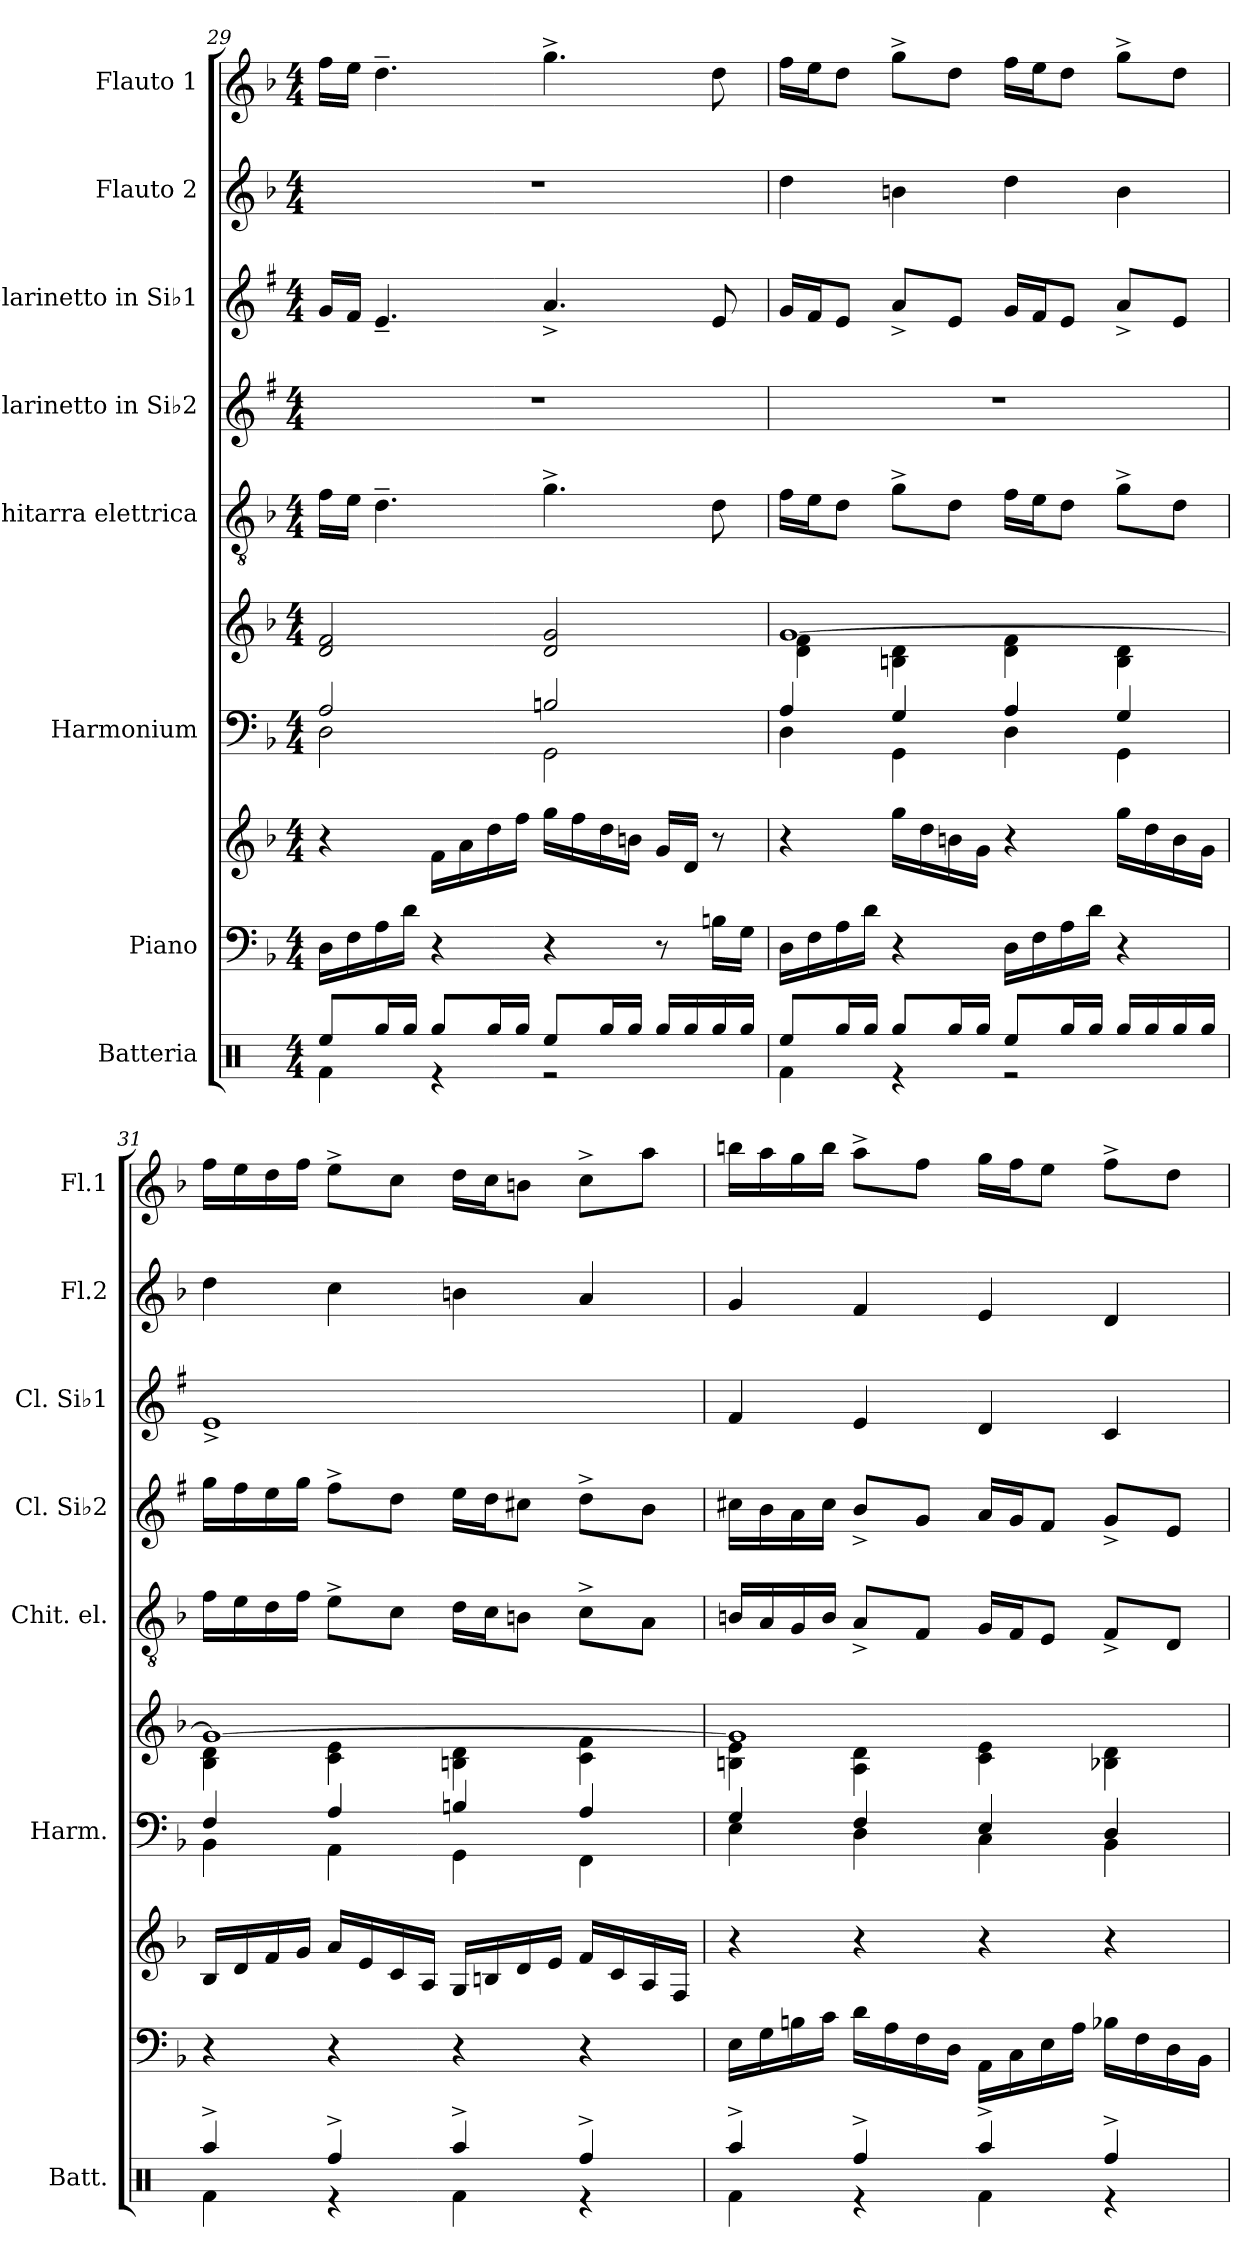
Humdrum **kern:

**kern	**kern	**kern	**kern	**kern	**kern	**kern	**kern	**kern	**kern
*part8	*part7	*part7	*part6	*part6	*part5	*part4	*part3	*part2	*part1
*staff10	*staff9	*staff8	*staff7	*staff6	*staff5	*staff4	*staff3	*staff2	*staff1
*I"Batteria	*I"Piano	*	*I"Harmonium	*	*I"Chitarra elettrica	*I"Clarinetto in Si♭2	*I"Clarinetto in Si♭1	*I"Flauto 2	*I"Flauto 1
*I'Batt.	*	*	*I'Harm.	*	*I'Chit. el.	*I'Cl. Si♭2	*I'Cl. Si♭1	*I'Fl.2	*I'Fl.1
!!LO:PB:g=z
*clefX	*clefF4	*clefG2	*clefF4	*clefG2	*clefGv2	*clefG2	*clefG2	*clefG2	*clefG2
*	*	*	*	*	*	*ITrd1c2	*ITrd1c2	*	*
*k[]	*k[b-]	*k[b-]	*k[b-]	*k[b-]	*k[b-]	*k[b-]	*k[b-]	*k[b-]	*k[b-]
*M4/4	*M4/4	*M4/4	*M4/4	*M4/4	*M4/4	*M4/4	*M4/4	*M4/4	*M4/4
=29	=29	=29	=29	=29	=29	=29	=29	=29	=29
*^	*	*	*^	*	*	*	*	*	*
8Ree/L	4Rf\	16D\LL	4r	2A/	2D\	2d/ 2f/	16f\LL	1r	16f/LL	1r	16ff\LL
.	.	16F\	.	.	.	.	16e\JJ	.	16e/JJ	.	16ee\JJ
16Rgg/L	.	16A\	.	.	.	.	4.d~\	.	4.d~/	.	4.dd~\
16Rgg/JJ	.	16d\JJ	.	.	.	.	.	.	.	.	.
8Rgg/L	4r	4r	16f\LL	.	.	.	.	.	.	.	.
.	.	.	16a\	.	.	.	.	.	.	.	.
16Rgg/L	.	.	16dd\	.	.	.	.	.	.	.	.
16Rgg/JJ	.	.	16ff\JJ	.	.	.	.	.	.	.	.
8Ree/L	2r	4r	16gg\LL	2Bn/	2GG\	2d/ 2g/	4.g^\	.	4.g^/	.	4.gg^\
.	.	.	16ff\	.	.	.	.	.	.	.	.
16Rgg/L	.	.	16dd\	.	.	.	.	.	.	.	.
16Rgg/JJ	.	.	16bn\JJ	.	.	.	.	.	.	.	.
16Rgg/LL	.	8r	16g/LL	.	.	.	.	.	.	.	.
16Rgg/	.	.	16d/JJ	.	.	.	.	.	.	.	.
16Rgg/	.	16Bn\LL	8r	.	.	.	8d\	.	8d/	.	8dd\
16Rgg/JJ	.	16G\JJ	.	.	.	.	.	.	.	.	.
=30	=30	=30	=30	=30	=30	=30	=30	=30	=30	=30	=30
*	*	*	*	*	*	*^	*	*	*	*	*
8Ree/L	4Rf\	16D\LL	4r	4A/	4D\	[1g	4d\ 4f\	16f\LL	1r	16f/LL	4dd\	16ff\LL
.	.	16F\	.	.	.	.	.	16e\J	.	16e/J	.	16ee\J
16Rgg/L	.	16A\	.	.	.	.	.	8d\J	.	8d/J	.	8dd\J
16Rgg/JJ	.	16d\JJ	.	.	.	.	.	.	.	.	.	.
8Rgg/L	4r	4r	16gg\LL	4G/	4GG\	.	4Bn\ 4d\	8g^\L	.	8g^/L	4bn\	8gg^\L
.	.	.	16dd\	.	.	.	.	.	.	.	.	.
16Rgg/L	.	.	16bn\	.	.	.	.	8d\J	.	8d/J	.	8dd\J
16Rgg/JJ	.	.	16g\JJ	.	.	.	.	.	.	.	.	.
8Ree/L	2r	16D\LL	4r	4A/	4D\	.	4d\ 4f\	16f\LL	.	16f/LL	4dd\	16ff\LL
.	.	16F\	.	.	.	.	.	16e\J	.	16e/J	.	16ee\J
16Rgg/L	.	16A\	.	.	.	.	.	8d\J	.	8d/J	.	8dd\J
16Rgg/JJ	.	16d\JJ	.	.	.	.	.	.	.	.	.	.
16Rgg/LL	.	4r	16gg\LL	4G/	4GG\	.	4B\ 4d\	8g^\L	.	8g^/L	4b\	8gg^\L
16Rgg/	.	.	16dd\	.	.	.	.	.	.	.	.	.
16Rgg/	.	.	16b\	.	.	.	.	8d\J	.	8d/J	.	8dd\J
16Rgg/JJ	.	.	16g\JJ	.	.	.	.	.	.	.	.	.
!!LO:PB:g=z
=31	=31	=31	=31	=31	=31	=31	=31	=31	=31	=31	=31	=31
4Raa^/	4Rf\	4r	16B-/LL	4F/	4BB-\	1g_	4B-\ 4d\	16f\LL	16ff\LL	1d^	4dd\	16ff\LL
.	.	.	16d/	.	.	.	.	16e\	16ee\	.	.	16ee\
.	.	.	16f/	.	.	.	.	16d\	16dd\	.	.	16dd\
.	.	.	16g/JJ	.	.	.	.	16f\JJ	16ff\JJ	.	.	16ff\JJ
4Rff^/	4r	4r	16a/LL	4A/	4AA\	.	4c\ 4e\	8e^\L	8ee^\L	.	4cc\	8ee^\L
.	.	.	16e/	.	.	.	.	.	.	.	.	.
.	.	.	16c/	.	.	.	.	8c\J	8cc\J	.	.	8cc\J
.	.	.	16A/JJ	.	.	.	.	.	.	.	.	.
4Raa^/	4Rf\	4r	16G/LL	4Bn/	4GG\	.	4Bn\ 4d\	16d\LL	16dd\LL	.	4bn\	16dd\LL
.	.	.	16Bn/	.	.	.	.	16c\J	16cc\J	.	.	16cc\J
.	.	.	16d/	.	.	.	.	8Bn\J	8bn\J	.	.	8bn\J
.	.	.	16e/JJ	.	.	.	.	.	.	.	.	.
4Rff^/	4r	4r	16f/LL	4A/	4FF\	.	4c\ 4f\	8c^\L	8cc^\L	.	4a/	8cc^\L
.	.	.	16c/	.	.	.	.	.	.	.	.	.
.	.	.	16A/	.	.	.	.	8A\J	8a\J	.	.	8aa\J
.	.	.	16F/JJ	.	.	.	.	.	.	.	.	.
=32	=32	=32	=32	=32	=32	=32	=32	=32	=32	=32	=32	=32
4Raa^/	4Rf\	16E\LL	4r	4G/	4E\	1g]	4Bn\ 4e\	16Bn/LL	16bn\LL	4e/	4g/	16bbn\LL
.	.	16G\	.	.	.	.	.	16A/	16a\	.	.	16aa\
.	.	16Bn\	.	.	.	.	.	16G/	16g\	.	.	16gg\
.	.	16c\JJ	.	.	.	.	.	16B/JJ	16b\JJ	.	.	16bb\JJ
4Rff^/	4r	16d\LL	4r	4F/	4D\	.	4A\ 4d\	8A^/L	8a^/L	4d/	4f/	8aa^\L
.	.	16A\	.	.	.	.	.	.	.	.	.	.
.	.	16F\	.	.	.	.	.	8F/J	8f/J	.	.	8ff\J
.	.	16D\JJ	.	.	.	.	.	.	.	.	.	.
4Raa^/	4Rf\	16AA\LL	4r	4E/	4C\	.	4c\ 4e\	16G/LL	16g/LL	4c/	4e/	16gg\LL
.	.	16C\	.	.	.	.	.	16F/J	16f/J	.	.	16ff\J
.	.	16E\	.	.	.	.	.	8E/J	8e/J	.	.	8ee\J
.	.	16A\JJ	.	.	.	.	.	.	.	.	.	.
4Rff^/	4r	16B-X\LL	4r	4D/	4BB-\	.	4B-X\ 4d\	8F^/L	8f^/L	4B-/	4d/	8ff^\L
.	.	16F\	.	.	.	.	.	.	.	.	.	.
.	.	16D\	.	.	.	.	.	8D/J	8d/J	.	.	8dd\J
.	.	16BB-\JJ	.	.	.	.	.	.	.	.	.	.
*	*	*	*	*v	*v	*	*	*	*	*	*	*
*v	*v	*	*	*	*v	*v	*	*	*	*	*
=	=	=	=	=	=	=	=	=	=
*-	*-	*-	*-	*-	*-	*-	*-	*-	*-
